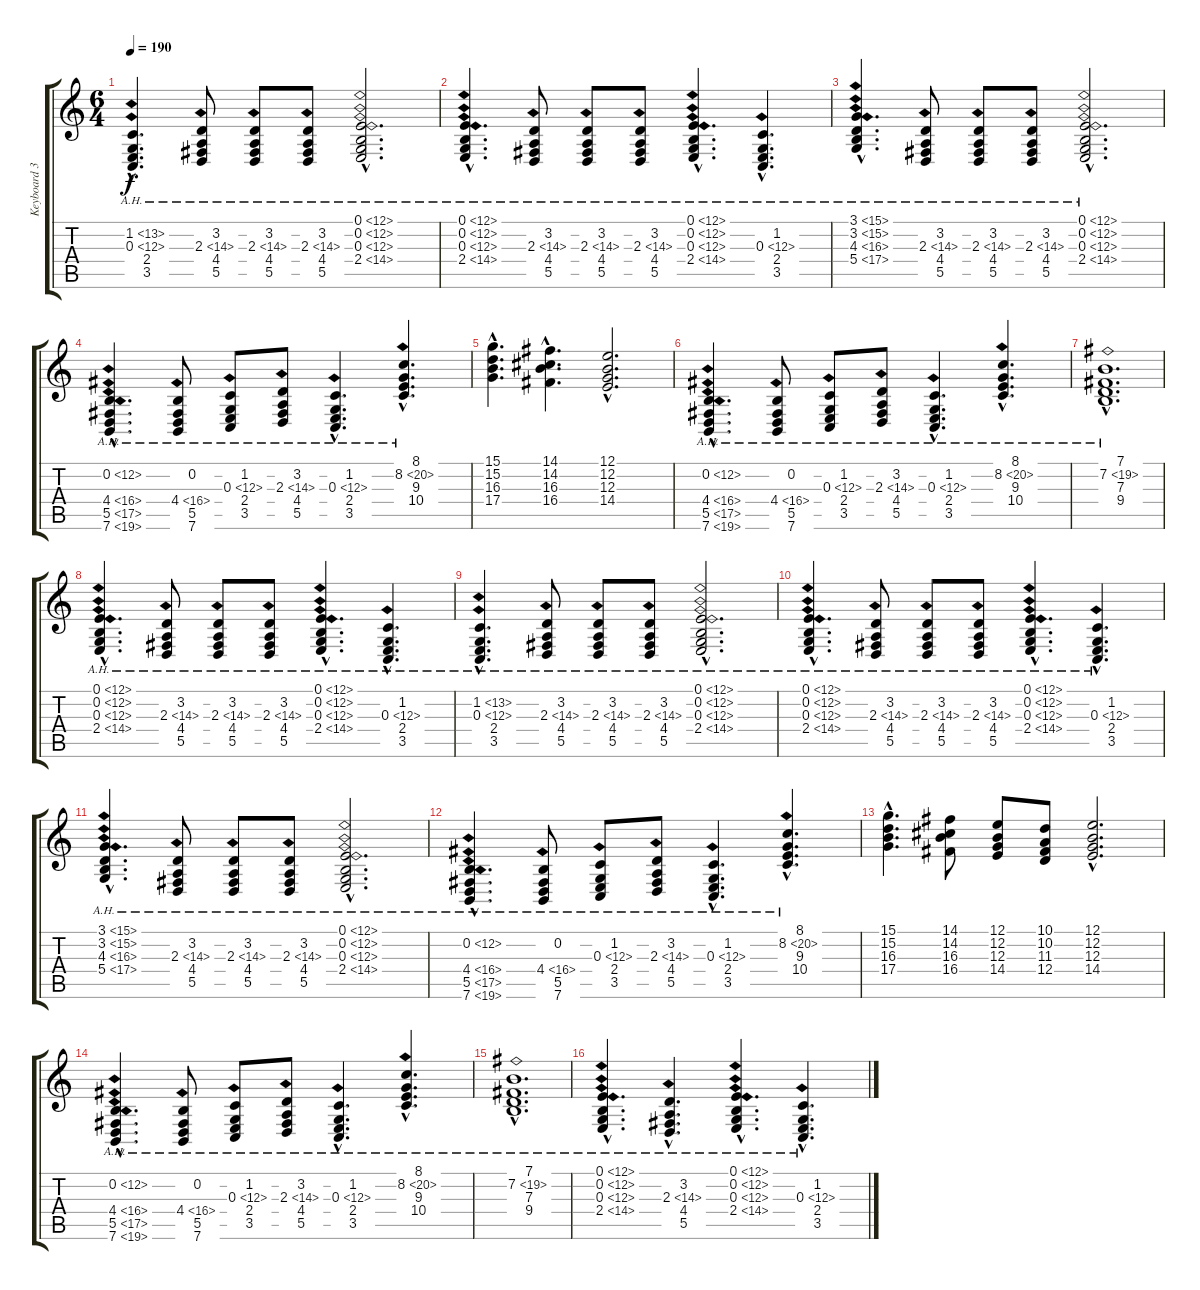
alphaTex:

\track ("Keyboard 3" "Keyboard 3") {instrument piccolo}
\staff {score tabs}
\tuning (E4 B3 G3 D3 A2 E2) {hide}
\ts (6 4)
\tempo 190
\clef g2
\ks c
(1.2{ah 12 hac} 0.3{ah 12 hac} 2.4{hac} 3.5{hac}).4{d dy f} (3.2 2.3{ah 12} 4.4 5.5).8 (3.2 2.3{ah 12} 4.4 5.5).8 (3.2 2.3{ah 12} 4.4 5.5).8 (0.1{ah 12 hac} 0.2{ah 12 hac} 0.3{ah 12 hac} 2.4{ah 12 hac}).2{d} |
(0.1{ah 12 hac} 0.2{ah 12 hac} 0.3{ah 12 hac} 2.4{ah 12 hac}).4{d} (3.2 2.3{ah 12} 4.4 5.5).8 (3.2 2.3{ah 12} 4.4 5.5).8 (3.2 2.3{ah 12} 4.4 5.5).8 (0.1{ah 12 hac} 0.2{ah 12 hac} 0.3{ah 12 hac} 2.4{ah 12 hac}).4{d} (1.2{hac} 0.3{ah 12 hac} 2.4{hac} 3.5{hac}).4{d} |
(3.1{ah 12 hac} 3.2{ah 12 hac} 4.3{ah 12 hac} 5.4{ah 12 hac}).4{d} (3.2 2.3{ah 12} 4.4 5.5).8 (3.2 2.3{ah 12} 4.4 5.5).8 (3.2 2.3{ah 12} 4.4 5.5).8 (0.1{ah 12 hac} 0.2{ah 12 hac} 0.3{ah 12 hac} 2.4{ah 12 hac}).2{d} |
(0.2{ah 12 hac} 4.4{ah 12 hac} 5.5{ah 12 hac} 7.6{ah 12 hac}).4{d} (0.2 4.4{ah 12} 5.5 7.6).8 (1.2 0.3{ah 12} 2.4 3.5).8 (3.2 2.3{ah 12} 4.4 5.5).8 (1.2{hac} 0.3{ah 12 hac} 2.4{hac} 3.5{hac}).4{d} (8.1{hac} 8.2{ah 12 hac} 9.3{hac} 10.4{hac}).4{d} |
(15.1{hac} 15.2{hac} 16.3{hac} 17.4{hac}).4{d} (14.1{hac} 14.2{hac} 16.3{hac} 16.4{hac}).4{d} (12.1{hac} 12.2{hac} 12.3{hac} 14.4{hac}).2{d} |
(0.2{ah 12 hac} 4.4{ah 12 hac} 5.5{ah 12 hac} 7.6{ah 12 hac}).4{d} (0.2 4.4{ah 12} 5.5 7.6).8 (1.2 0.3{ah 12} 2.4 3.5).8 (3.2 2.3{ah 12} 4.4 5.5).8 (1.2{hac} 0.3{ah 12 hac} 2.4{hac} 3.5{hac}).4{d} (8.1{hac} 8.2{ah 12 hac} 9.3{hac} 10.4{hac}).4{d} |
(7.1{hac} 7.2{ah 12 hac} 7.3{hac} 9.4{hac}).1{d volume 12} |
(0.1{ah 12 hac} 0.2{ah 12 hac} 0.3{ah 12 hac} 2.4{ah 12 hac}).4{d volume 14} (3.2 2.3{ah 12} 4.4 5.5).8 (3.2 2.3{ah 12} 4.4 5.5).8 (3.2 2.3{ah 12} 4.4 5.5).8 (0.1{ah 12 hac} 0.2{ah 12 hac} 0.3{ah 12 hac} 2.4{ah 12 hac}).4{d} (1.2{hac} 0.3{ah 12 hac} 2.4{hac} 3.5{hac}).4{d} |
(1.2{ah 12 hac} 0.3{ah 12 hac} 2.4{hac} 3.5{hac}).4{d} (3.2 2.3{ah 12} 4.4 5.5).8 (3.2 2.3{ah 12} 4.4 5.5).8 (3.2 2.3{ah 12} 4.4 5.5).8 (0.1{ah 12 hac} 0.2{ah 12 hac} 0.3{ah 12 hac} 2.4{ah 12 hac}).2{d} |
(0.1{ah 12 hac} 0.2{ah 12 hac} 0.3{ah 12 hac} 2.4{ah 12 hac}).4{d} (3.2 2.3{ah 12} 4.4 5.5).8 (3.2 2.3{ah 12} 4.4 5.5).8 (3.2 2.3{ah 12} 4.4 5.5).8 (0.1{ah 12 hac} 0.2{ah 12 hac} 0.3{ah 12 hac} 2.4{ah 12 hac}).4{d} (1.2{hac} 0.3{ah 12 hac} 2.4{hac} 3.5{hac}).4{d} |
(3.1{ah 12 hac} 3.2{ah 12 hac} 4.3{ah 12 hac} 5.4{ah 12 hac}).4{d} (3.2 2.3{ah 12} 4.4 5.5).8 (3.2 2.3{ah 12} 4.4 5.5).8 (3.2 2.3{ah 12} 4.4 5.5).8 (0.1{ah 12 hac} 0.2{ah 12 hac} 0.3{ah 12 hac} 2.4{ah 12 hac}).2{d} |
(0.2{ah 12 hac} 4.4{ah 12 hac} 5.5{ah 12 hac} 7.6{ah 12 hac}).4{d} (0.2 4.4{ah 12} 5.5 7.6).8 (1.2 0.3{ah 12} 2.4 3.5).8 (3.2 2.3{ah 12} 4.4 5.5).8 (1.2{hac} 0.3{ah 12 hac} 2.4{hac} 3.5{hac}).4{d} (8.1{hac} 8.2{ah 12 hac} 9.3{hac} 10.4{hac}).4{d} |
(15.1{hac} 15.2{hac} 16.3{hac} 17.4{hac}).4{d} (14.1 14.2 16.3 16.4).8 (12.1 12.2 12.3 14.4).8 (10.1 10.2 11.3 12.4).8 (12.1{hac} 12.2{hac} 12.3{hac} 14.4{hac}).2{d} |
(0.2{ah 12 hac} 4.4{ah 12 hac} 5.5{ah 12 hac} 7.6{ah 12 hac}).4{d} (0.2 4.4{ah 12} 5.5 7.6).8 (1.2 0.3{ah 12} 2.4 3.5).8 (3.2 2.3{ah 12} 4.4 5.5).8 (1.2{hac} 0.3{ah 12 hac} 2.4{hac} 3.5{hac}).4{d} (8.1{hac} 8.2{ah 12 hac} 9.3{hac} 10.4{hac}).4{d} |
(7.1{hac} 7.2{ah 12 hac} 7.3{hac} 9.4{hac}).1{d volume 12} |
(0.1{ah 12 hac} 0.2{ah 12 hac} 0.3{ah 12 hac} 2.4{ah 12 hac}).4{d} (3.2{hac} 2.3{ah 12 hac} 4.4{hac} 5.5{hac}).4{d} (0.1{ah 12 hac} 0.2{ah 12 hac} 0.3{ah 12 hac} 2.4{ah 12 hac}).4{d} (1.2{hac} 0.3{ah 12 hac} 2.4{hac} 3.5{hac}).4{d}
